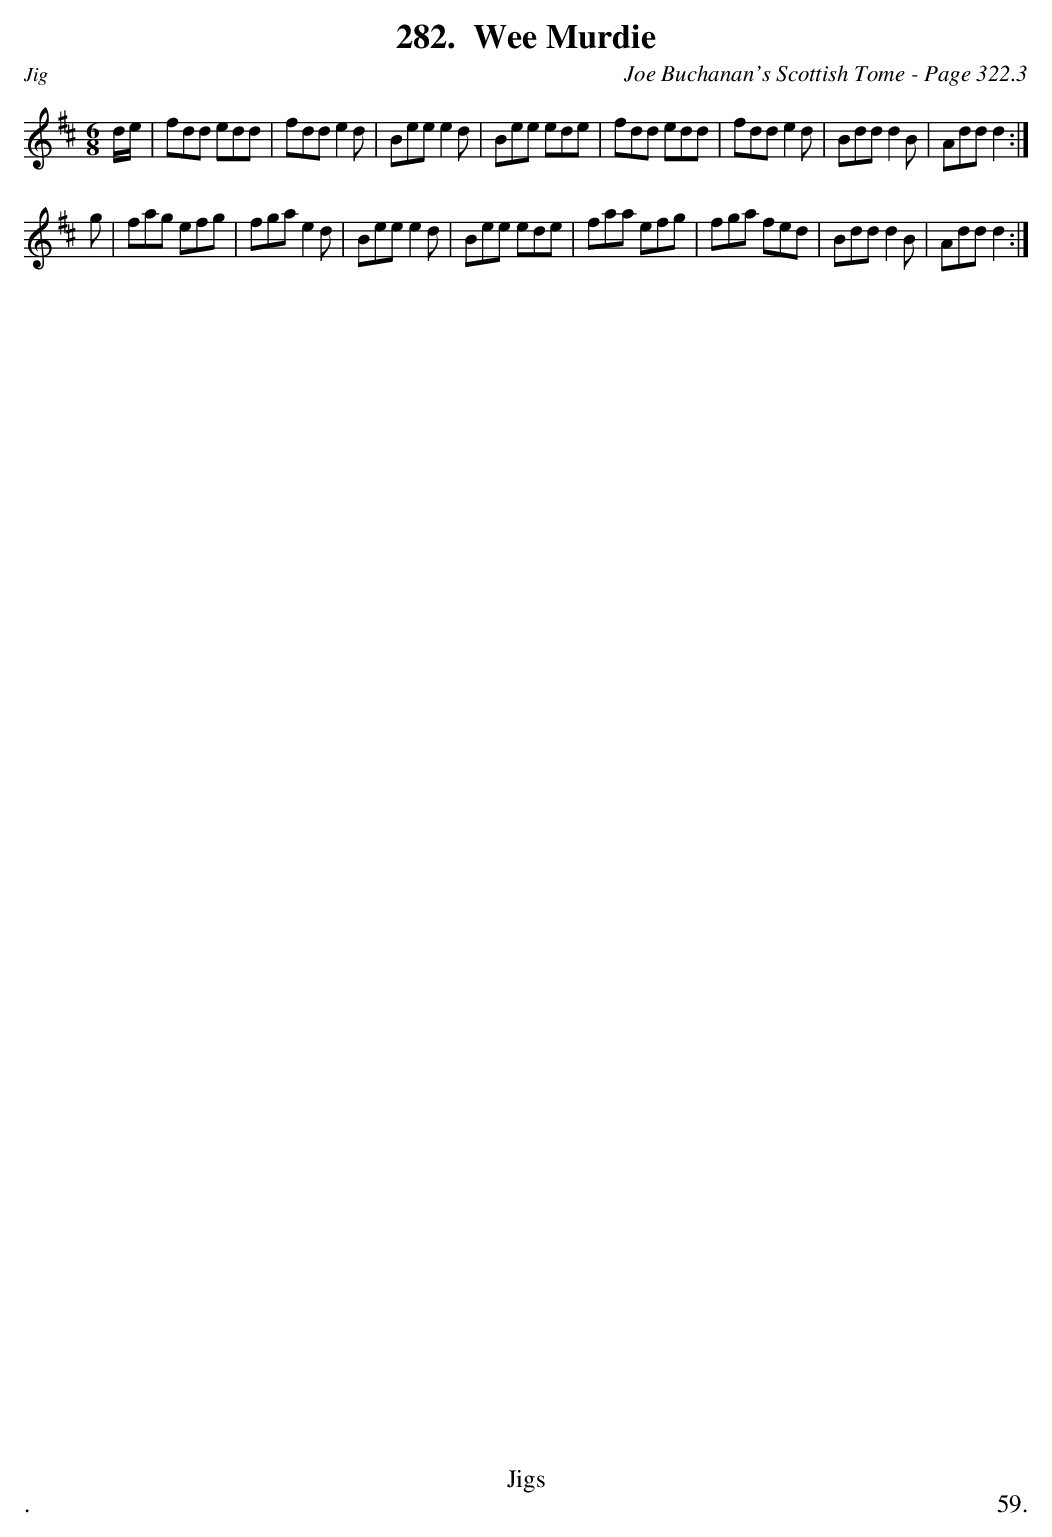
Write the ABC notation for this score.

X:1
T:Wee Murdie
C:Joe Buchanan's Scottish Tome - Page 322.3
L:1/8
M:6/8
K:D
d/e/ | fdd edd | fdd e2 d | Bee e2 d | Bee ede | fdd edd | fdd e2 d | Bdd d2 B | Add d2 :|
g | fag efg |fga e2 d | Bee e2 d | Bee ede | faa efg |fga fed | Bdd d2 B |  Add d2 :|
